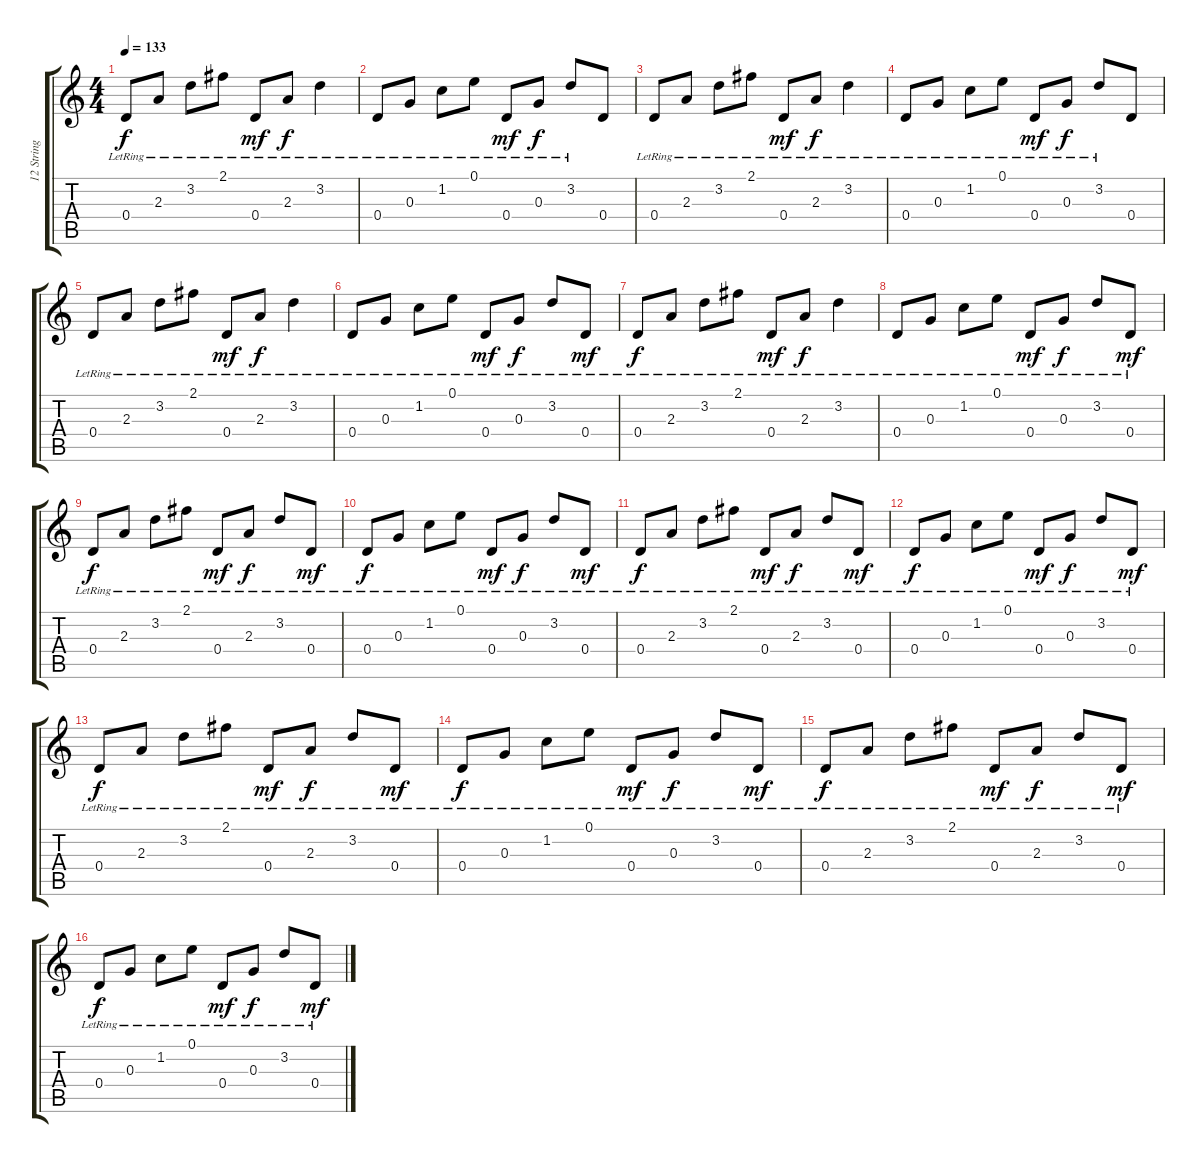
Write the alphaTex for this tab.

\track ("12 String Guitar" "12 String ") {instrument acousticguitarsteel}
\staff {score tabs}
\tuning (E4 B3 G3 D3 A2 E2) {hide}
\ts (4 4)
\tempo 133
\clef g2
\ks c
0.4{lr}.8{dy f} 2.3{lr}.8 3.2{lr}.8 2.1{lr}.8 0.4{lr}.8{dy mf} 2.3{lr}.8{dy f} 3.2{lr}.4 |
0.4{lr}.8 0.3{lr}.8 1.2{lr}.8 0.1{lr}.8 0.4{lr}.8{dy mf} 0.3{lr}.8{dy f} 3.2{lr}.8 0.4.8 |
0.4{lr}.8 2.3{lr}.8 3.2{lr}.8 2.1{lr}.8 0.4{lr}.8{dy mf} 2.3{lr}.8{dy f} 3.2{lr}.4 |
0.4{lr}.8 0.3{lr}.8 1.2{lr}.8 0.1{lr}.8 0.4{lr}.8{dy mf} 0.3{lr}.8{dy f} 3.2{lr}.8 0.4.8 |
0.4{lr}.8 2.3{lr}.8 3.2{lr}.8 2.1{lr}.8 0.4{lr}.8{dy mf} 2.3{lr}.8{dy f} 3.2{lr}.4 |
0.4{lr}.8 0.3{lr}.8 1.2{lr}.8 0.1{lr}.8 0.4{lr}.8{dy mf} 0.3{lr}.8{dy f} 3.2{lr}.8 0.4{lr}.8{dy mf} |
0.4{lr}.8{dy f} 2.3{lr}.8 3.2{lr}.8 2.1{lr}.8 0.4{lr}.8{dy mf} 2.3{lr}.8{dy f} 3.2{lr}.4 |
0.4{lr}.8 0.3{lr}.8 1.2{lr}.8 0.1{lr}.8 0.4{lr}.8{dy mf} 0.3{lr}.8{dy f} 3.2{lr}.8 0.4{lr}.8{dy mf} |
0.4{lr}.8{dy f} 2.3{lr}.8 3.2{lr}.8 2.1{lr}.8 0.4{lr}.8{dy mf} 2.3{lr}.8{dy f} 3.2{lr}.8 0.4{lr}.8{dy mf} |
0.4{lr}.8{dy f} 0.3{lr}.8 1.2{lr}.8 0.1{lr}.8 0.4{lr}.8{dy mf} 0.3{lr}.8{dy f} 3.2{lr}.8 0.4{lr}.8{dy mf} |
0.4{lr}.8{dy f} 2.3{lr}.8 3.2{lr}.8 2.1{lr}.8 0.4{lr}.8{dy mf} 2.3{lr}.8{dy f} 3.2{lr}.8 0.4{lr}.8{dy mf} |
0.4{lr}.8{dy f} 0.3{lr}.8 1.2{lr}.8 0.1{lr}.8 0.4{lr}.8{dy mf} 0.3{lr}.8{dy f} 3.2{lr}.8 0.4{lr}.8{dy mf} |
0.4{lr}.8{dy f} 2.3{lr}.8 3.2{lr}.8 2.1{lr}.8 0.4{lr}.8{dy mf} 2.3{lr}.8{dy f} 3.2{lr}.8 0.4{lr}.8{dy mf} |
0.4{lr}.8{dy f} 0.3{lr}.8 1.2{lr}.8 0.1{lr}.8 0.4{lr}.8{dy mf} 0.3{lr}.8{dy f} 3.2{lr}.8 0.4{lr}.8{dy mf} |
0.4{lr}.8{dy f} 2.3{lr}.8 3.2{lr}.8 2.1{lr}.8 0.4{lr}.8{dy mf} 2.3{lr}.8{dy f} 3.2{lr}.8 0.4{lr}.8{dy mf} |
0.4{lr}.8{dy f} 0.3{lr}.8 1.2{lr}.8 0.1{lr}.8 0.4{lr}.8{dy mf} 0.3{lr}.8{dy f} 3.2{lr}.8 0.4{lr}.8{dy mf}
